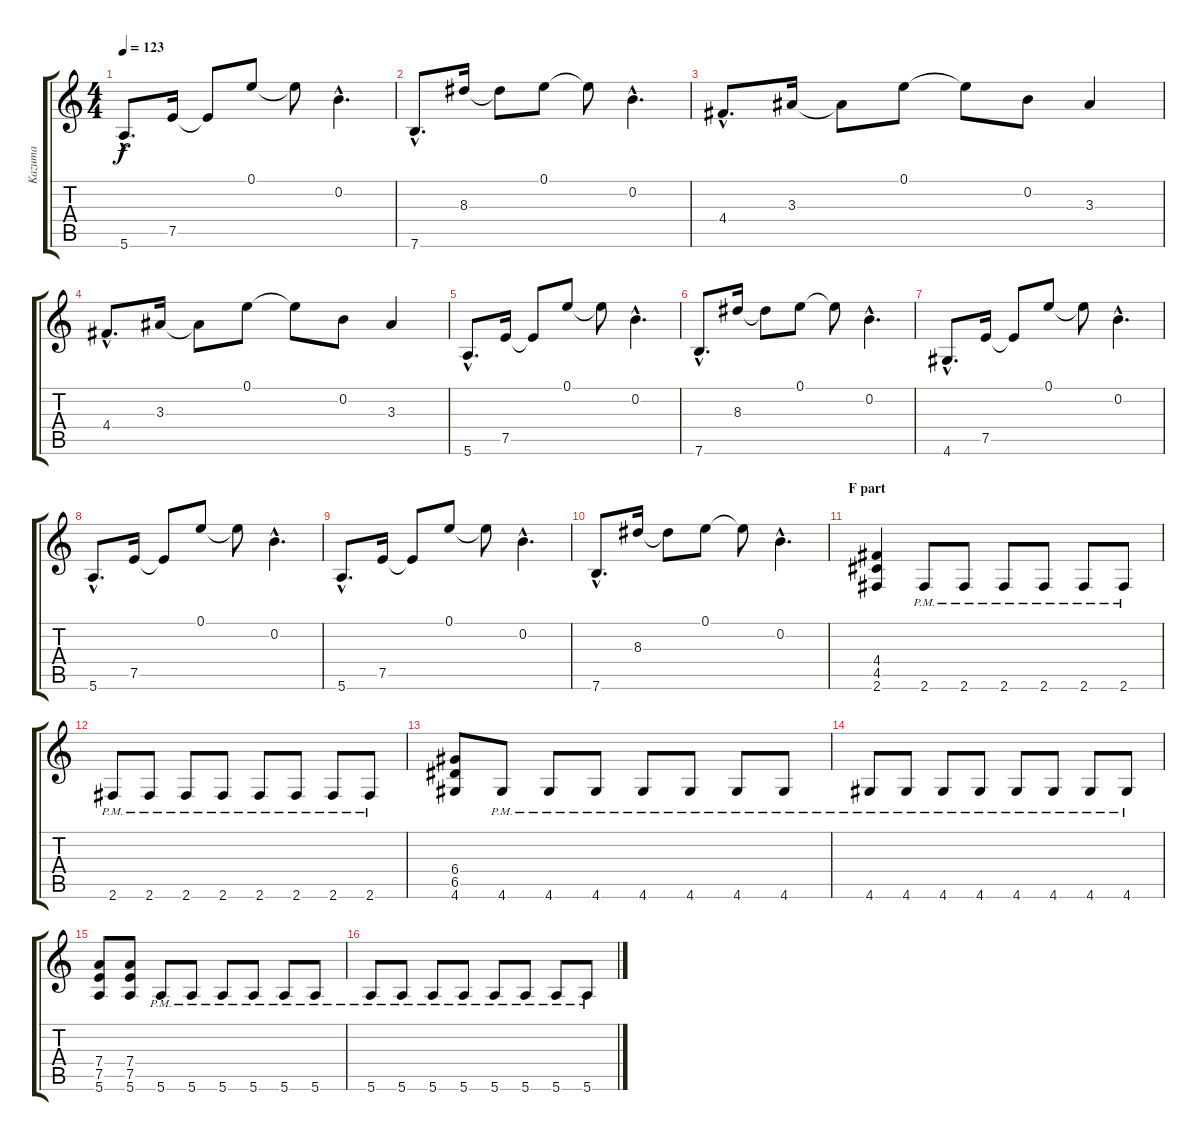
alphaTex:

\track ("Kazuma" "Kazuma") {instrument distortionguitar}
\staff {score tabs}
\tuning (E4 B3 G3 D3 A2 E2) {hide}
\ts (4 4)
\tempo 123
\clef g2
\ks c
5.6{hac}.8{d dy f} 7.5.16 7.5{t}.8 0.1.8 0.1{t}.8 0.2{hac}.4{d} |
7.6{hac}.8{d} 8.3.16 8.3{t}.8 0.1.8 0.1{t}.8 0.2{hac}.4{d} |
4.4{hac}.8{d} 3.3.16 3.3{t}.8 0.1.8 0.1{t}.8 0.2.8 3.3.4 |
4.4{hac}.8{d} 3.3.16 3.3{t}.8 0.1.8 0.1{t}.8 0.2.8 3.3.4 |
5.6{hac}.8{d} 7.5.16 7.5{t}.8 0.1.8 0.1{t}.8 0.2{hac}.4{d} |
7.6{hac}.8{d} 8.3.16 8.3{t}.8 0.1.8 0.1{t}.8 0.2{hac}.4{d} |
4.6{hac}.8{d} 7.5.16 7.5{t}.8 0.1.8 0.1{t}.8 0.2{hac}.4{d} |
5.6{hac}.8{d} 7.5.16 7.5{t}.8 0.1.8 0.1{t}.8 0.2{hac}.4{d} |
5.6{hac}.8{d} 7.5.16 7.5{t}.8 0.1.8 0.1{t}.8 0.2{hac}.4{d} |
7.6{hac}.8{d} 8.3.16 8.3{t}.8 0.1.8 0.1{t}.8 0.2{hac}.4{d} |
\section ("" "F part")
(4.4 4.5 2.6).4{instrument distortionguitar} 2.6{pm}.8 2.6{pm}.8 2.6{pm}.8 2.6{pm}.8 2.6{pm}.8 2.6{pm}.8 |
2.6{pm}.8 2.6{pm}.8 2.6{pm}.8 2.6{pm}.8 2.6{pm}.8 2.6{pm}.8 2.6{pm}.8 2.6{pm}.8 |
(6.4 6.5 4.6).8 4.6{pm}.8 4.6{pm}.8 4.6{pm}.8 4.6{pm}.8 4.6{pm}.8 4.6{pm}.8 4.6{pm}.8 |
4.6{pm}.8 4.6{pm}.8 4.6{pm}.8 4.6{pm}.8 4.6{pm}.8 4.6{pm}.8 4.6{pm}.8 4.6{pm}.8 |
(7.4 7.5 5.6).8 (7.4 7.5 5.6).8 5.6{pm}.8 5.6{pm}.8 5.6{pm}.8 5.6{pm}.8 5.6{pm}.8 5.6{pm}.8 |
5.6{pm}.8 5.6{pm}.8 5.6{pm}.8 5.6{pm}.8 5.6{pm}.8 5.6{pm}.8 5.6{pm}.8 5.6{pm}.8
